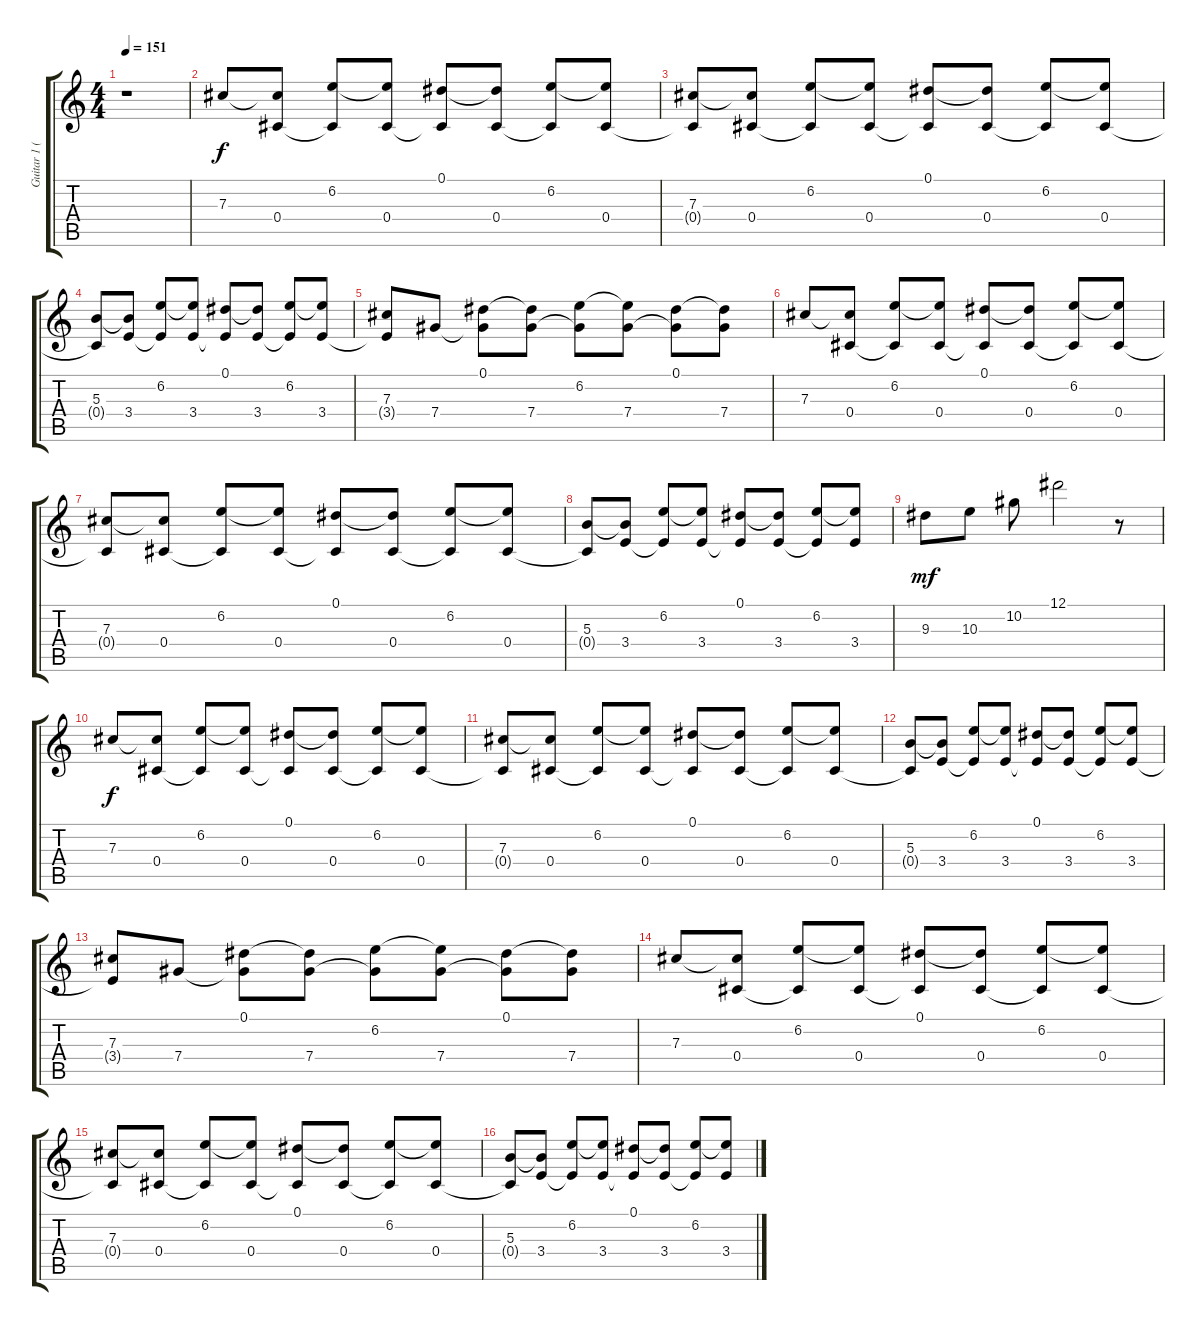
\track ("Guitar 1 (clean)" "Guitar 1 (") {instrument electricguitarjazz}
\staff {score tabs}
\tuning (Eb4 Bb3 Gb3 Db3 Ab2 Db2) {hide}
\ts (4 4)
\tempo 151
\clef g2
\ks c
r.1{dy mf} |
7.3.8{dy f} (7.3{t} 0.4).8 (6.2 0.4{t}).8 (6.2{t} 0.4).8 (0.1 0.4{t}).8 (0.1{t} 0.4).8 (6.2 0.4{t}).8 (6.2{t} 0.4).8 |
(7.3 0.4{t}).8 (7.3{t} 0.4).8 (6.2 0.4{t}).8 (6.2{t} 0.4).8 (0.1 0.4{t}).8 (0.1{t} 0.4).8 (6.2 0.4{t}).8 (6.2{t} 0.4).8 |
(5.3 0.4{t}).8 (5.3{t} 3.4).8 (6.2 3.4{t}).8 (6.2{t} 3.4).8 (0.1 3.4{t}).8 (0.1{t} 3.4).8 (6.2 3.4{t}).8 (6.2{t} 3.4).8 |
(7.3 3.4{t}).8 7.4.8 (0.1 7.4{t}).8 (0.1{t} 7.4).8 (6.2 7.4{t}).8 (6.2{t} 7.4).8 (0.1 7.4{t}).8 (0.1{t} 7.4).8 |
7.3.8 (7.3{t} 0.4).8 (6.2 0.4{t}).8 (6.2{t} 0.4).8 (0.1 0.4{t}).8 (0.1{t} 0.4).8 (6.2 0.4{t}).8 (6.2{t} 0.4).8 |
(7.3 0.4{t}).8 (7.3{t} 0.4).8 (6.2 0.4{t}).8 (6.2{t} 0.4).8 (0.1 0.4{t}).8 (0.1{t} 0.4).8 (6.2 0.4{t}).8 (6.2{t} 0.4).8 |
(5.3 0.4{t}).8 (5.3{t} 3.4).8 (6.2 3.4{t}).8 (6.2{t} 3.4).8 (0.1 3.4{t}).8 (0.1{t} 3.4).8 (6.2 3.4{t}).8 (6.2{t} 3.4).8 |
9.3.8{dy mf} 10.3.8 10.2.8 12.1.2 r.8 |
7.3.8{dy f} (7.3{t} 0.4).8 (6.2 0.4{t}).8 (6.2{t} 0.4).8 (0.1 0.4{t}).8 (0.1{t} 0.4).8 (6.2 0.4{t}).8 (6.2{t} 0.4).8 |
(7.3 0.4{t}).8 (7.3{t} 0.4).8 (6.2 0.4{t}).8 (6.2{t} 0.4).8 (0.1 0.4{t}).8 (0.1{t} 0.4).8 (6.2 0.4{t}).8 (6.2{t} 0.4).8 |
(5.3 0.4{t}).8 (5.3{t} 3.4).8 (6.2 3.4{t}).8 (6.2{t} 3.4).8 (0.1 3.4{t}).8 (0.1{t} 3.4).8 (6.2 3.4{t}).8 (6.2{t} 3.4).8 |
(7.3 3.4{t}).8 7.4.8 (0.1 7.4{t}).8 (0.1{t} 7.4).8 (6.2 7.4{t}).8 (6.2{t} 7.4).8 (0.1 7.4{t}).8 (0.1{t} 7.4).8 |
7.3.8 (7.3{t} 0.4).8 (6.2 0.4{t}).8 (6.2{t} 0.4).8 (0.1 0.4{t}).8 (0.1{t} 0.4).8 (6.2 0.4{t}).8 (6.2{t} 0.4).8 |
(7.3 0.4{t}).8 (7.3{t} 0.4).8 (6.2 0.4{t}).8 (6.2{t} 0.4).8 (0.1 0.4{t}).8 (0.1{t} 0.4).8 (6.2 0.4{t}).8 (6.2{t} 0.4).8 |
(5.3 0.4{t}).8 (5.3{t} 3.4).8 (6.2 3.4{t}).8 (6.2{t} 3.4).8 (0.1 3.4{t}).8 (0.1{t} 3.4).8 (6.2 3.4{t}).8 (6.2{t} 3.4).8
